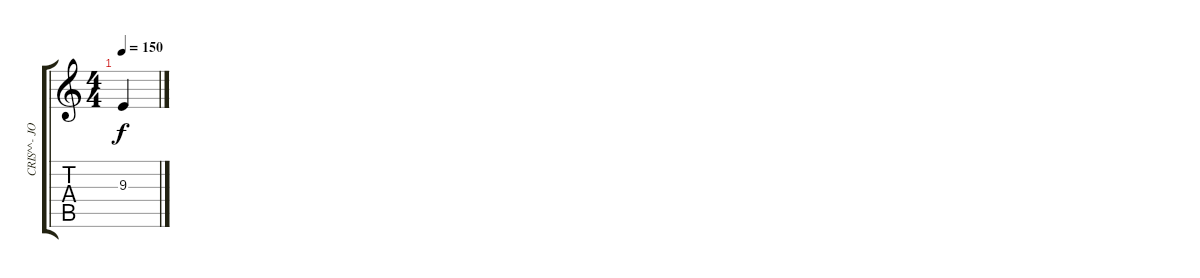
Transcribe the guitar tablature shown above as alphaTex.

\track ("CRIS^^- JOKOKO" "CRIS^^- JO") {instrument fx4atmosphere}
\staff {score tabs}
\tuning (E4 B3 G3 D3 A2 E2) {hide}
\ts (4 4)
\tempo 150
\clef g2
\ks c
9.3.4{dy f}
